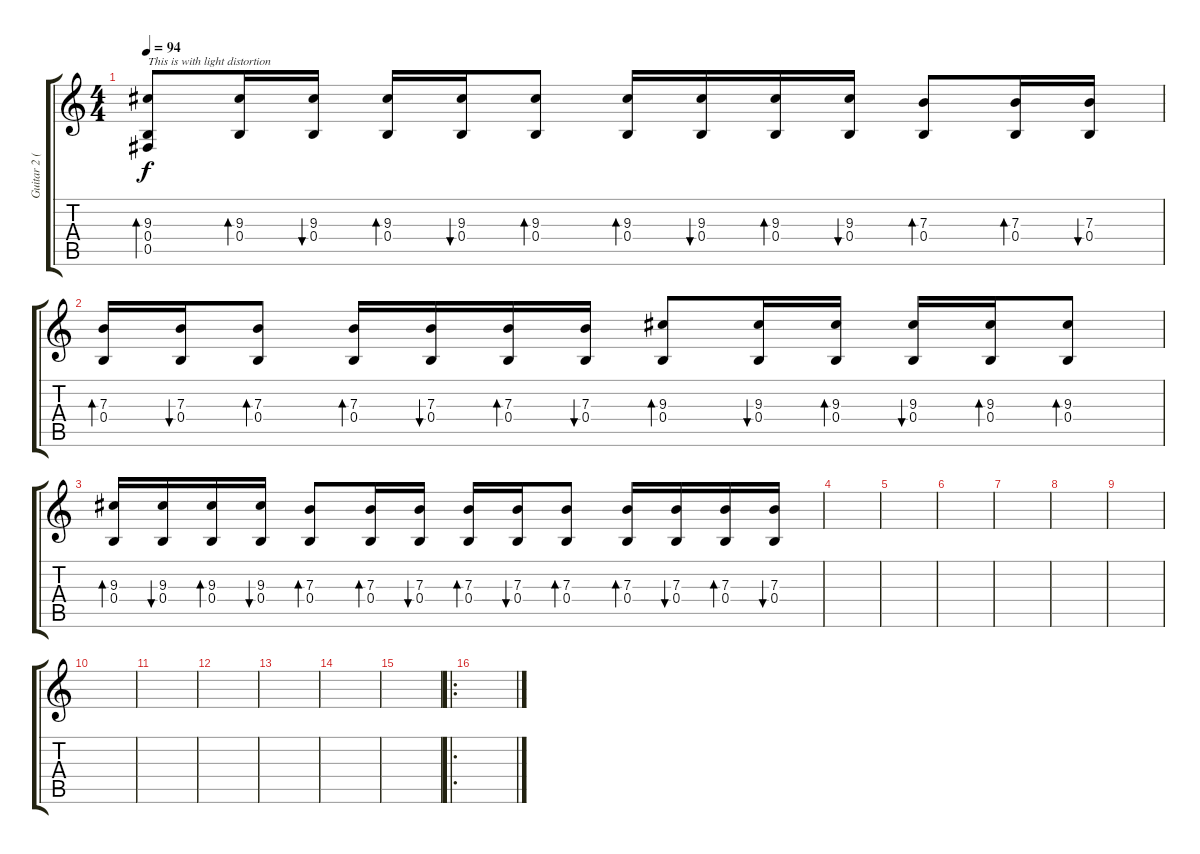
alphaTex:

\track ("Guitar 2 (Pete)" "Guitar 2 (") {instrument electricguitarjazz}
\staff {score tabs}
\tuning (Db4 Ab3 E3 B2 Gb2 B1) {hide}
\ts (4 4)
\tempo 94
\clef g2
\ks c
(9.3 0.4 0.5).8{bd 60 txt "This is with light distortion" dy f instrument electricguitarjazz} (9.3 0.4).16{bd 120} (9.3 0.4).16{bu 120} (9.3 0.4).16{bd 120} (9.3 0.4).16{bu 120} (9.3 0.4).8{bd 120} (9.3 0.4).16{bd 120} (9.3 0.4).16{bu 120} (9.3 0.4).16{bd 120} (9.3 0.4).16{bu 120} (7.3 0.4).8{bd 120} (7.3 0.4).16{bd 120} (7.3 0.4).16{bu 120} |
(7.3 0.4).16{bd 120} (7.3 0.4).16{bu 120} (7.3 0.4).8{bd 120} (7.3 0.4).16{bd 120} (7.3 0.4).16{bu 120} (7.3 0.4).16{bd 120} (7.3 0.4).16{bu 120} (9.3 0.4).8{bd 120} (9.3 0.4).16{bu 120} (9.3 0.4).16{bd 120} (9.3 0.4).16{bu 120} (9.3 0.4).16{bd 120} (9.3 0.4).8{bd 120} |
(9.3 0.4).16{bd 120} (9.3 0.4).16{bu 120} (9.3 0.4).16{bd 120} (9.3 0.4).16{bu 120} (7.3 0.4).8{bd 120} (7.3 0.4).16{bd 120} (7.3 0.4).16{bu 120} (7.3 0.4).16{bd 120} (7.3 0.4).16{bu 120} (7.3 0.4).8{bd 120} (7.3 0.4).16{bd 120} (7.3 0.4).16{bu 120} (7.3 0.4).16{bd 120} (7.3 0.4).16{bu 120} |
|
|
|
|
|
|
|
|
|
|
|
|
\ro
